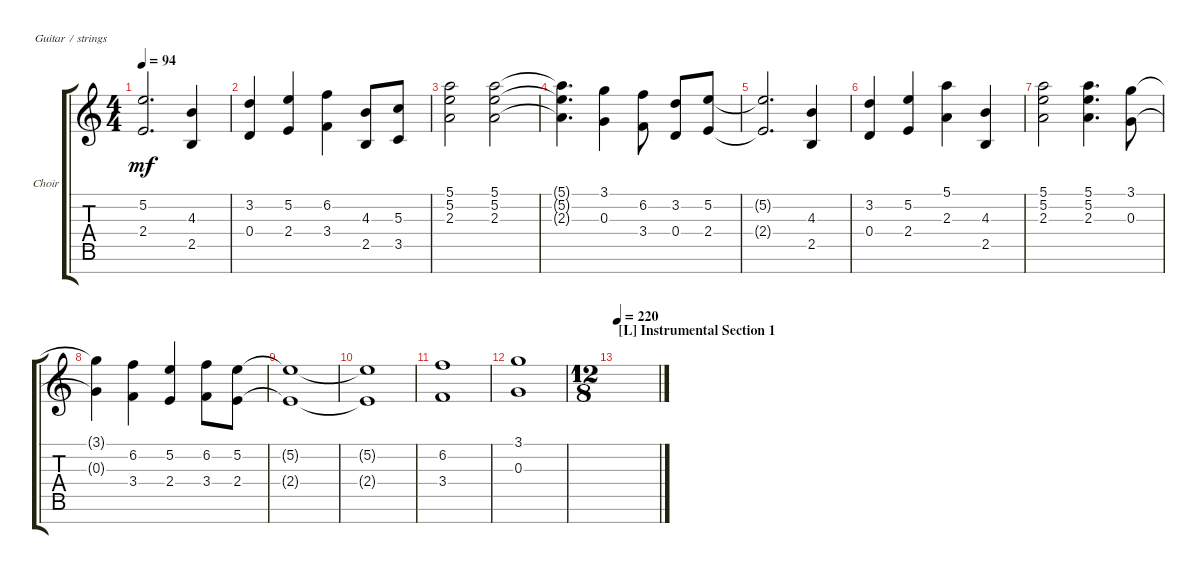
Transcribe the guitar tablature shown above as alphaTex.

\defaultSystemsLayout 4
\bracketExtendMode groupsimilarinstruments
\firstSystemTrackNameOrientation horizontal
\otherSystemsTrackNameOrientation horizontal
\track ("Alto Choir" "Choir") {instrument electricguitarclean}
\staff {score tabs}
\tuning (E4 B3 G3 D3 A2 E2 B1)
\ts (4 4)
\tempo 94
\clef g2
\ks c
(2.4{t} 5.2{t}).2{d dy mf} (4.3 2.5).4 |
(0.4 3.2).4 (5.2 2.4).4 (3.4 6.2).4 (4.3 2.5).8 (3.5 5.3).8 |
(2.3 5.1 5.2).2 (5.1 5.2 2.3).2 |
(2.3{t} 5.2{t} 5.1{t}).4{d} (3.1 0.3).4 (3.4 6.2).8 (3.2 0.4).8 (2.4 5.2).8 |
(5.2{t} 2.4{t}).2{d} (2.5 4.3).4 |
(0.4 3.2).4 (5.2 2.4).4 (2.3 5.1).4 (4.3 2.5).4 |
(2.3 5.2 5.1).2 (2.3 5.2 5.1).4{d} (3.1 0.3).8 |
(0.3{t} 3.1{t}).4 (6.2 3.4).4 (2.4 5.2).4 (6.2 3.4).8 (2.4 5.2).8 |
(5.2{t} 2.4{t}).1 |
(2.4{t} 5.2{t}).1 |
(6.2 3.4).1 |
(0.3 3.1).1 |
\ts (12 8)
\section ("L" "Instrumental Section 1")
\tempo 220
